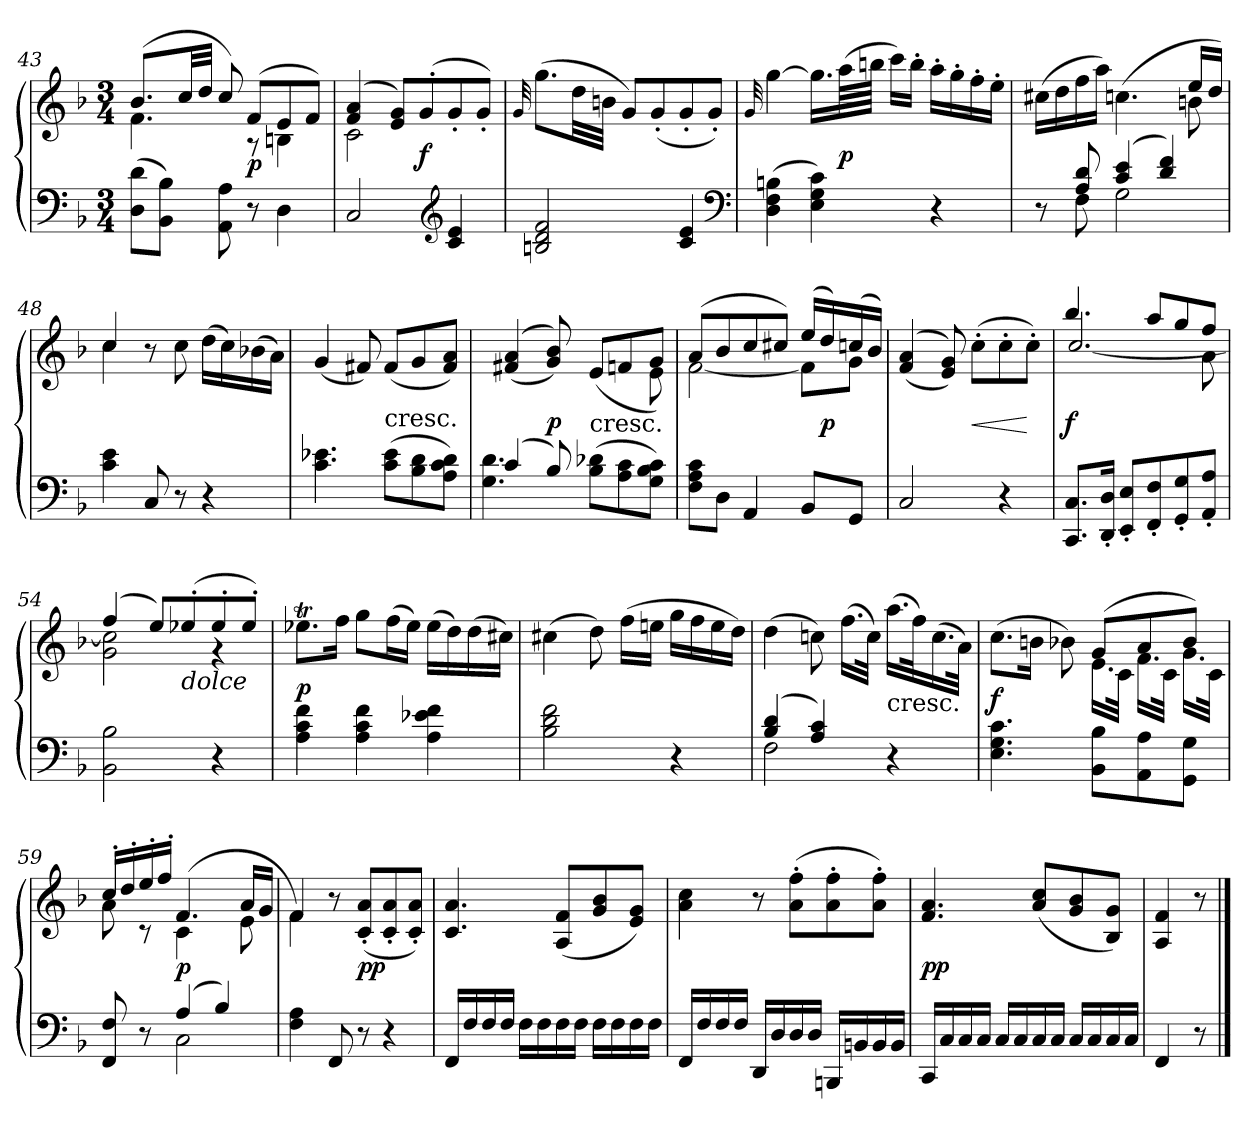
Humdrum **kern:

**kern	**kern	**dynam
*part1	*part1	*part1
*staff2	*staff1	*staff1/2
*clefF4	*clefG2	*
*k[b-]	*k[b-]	*
*M3/4	*M3/4	*
=43	=43	=43
*	*^	*
(8D 8dL	(8.b-L	4.f	.
8BB- 8B-J)	.	.	.
.	32ccLL	.	.
.	32ddJJJ	.	.
8AA 8A	8cc)	.	.
8r	(8fL	8r	p
4D	8e	4Bn	.
.	8fJ)	.	.
=44	=44	=44	=44
2C	(4f 4a	2c	.
.	8e 8gL)	.	.
.	(<8g'<	.	f
*clefG2	*	*	*
4c 4e	8g'<	4ryy	.
.	8g'<J)	.	.
*	*v	*v	*
=45	=45	=45
.	32qqg/	.
2Bn 2d 2f	(8.ggL	.
.	32ddLL	.
.	32bnJJJ	.
.	8gL)	.
.	(8g'	.
4c 4e	8g'	.
.	8g'J)	.
*clefF4	*	*
=46	=46	=46
.	32qqg	.
(4D 4F 4Bn	[4gg	.
4E 4G 4c)	16.ggLL]	.
.	(64aaLL	p
.	64bbnJJJJ	.
.	16cccLL)	.
.	16bb'JJ	.
4r	16aa'LL	.
.	16gg'	.
.	16ff'	.
.	16ee'JJ	.
=47	=47	=47
*^	*^	*
8r	8ryy	4ryy	(>16cc#XLL	.
.	.	.	16dd	.
8A 8d	8F	.	16ff	.
.	.	.	16aaJJ)	.
(4c 4e	2G	(>4.ccn\	4.ryy	.
4d 4f)	.	.	.	.
.	.	16eeLL	8bn	.
.	.	16ddJJ)	.	.
*v	*v	*	*	*
=48	=48	=48	=48
4c 4e	4cc	4cc	.
8C	2ryy	8r	.
8r	.	8cc	.
4r	.	(>16ddLL	.
.	.	16cc)	.
.	.	(>16b-X	.
.	.	16aJJ)	.
*	*v	*v	*
=49	=49	=49
4.c 4.e-X	(4g	.
.	8f#X)	.
!	!LO:TX:c:t=cresc.	!
(8c 8e-L	(8f#L	.
8B- 8d	8g	.
8A 8c 8dJ)	8f# 8aJ)	.
=50	=50	=50
*^	*^	*
(4c	4.G 4.d	(<(>4f#X 4a	2ryy	.
8B-)	.	8g 8b-))	.	p
!	!	!LO:TX:c:t=cresc.	!	!
4.ryy	(>8B- 8d-XL	(>8eL	.	.
.	8A 8c	8fn	8ryy	.
.	8G 8B- 8cJ)	8gJ)	8e	.
*v	*v	*	*	*
=51	=51	=51	=51
8F 8A 8cL	(8aL	[2f	.
8DJ	8b-	.	.
4AA	8cc	.	.
.	8cc#XJ)	.	.
8BB-L	(16eeLL	8fL]	.
.	16dd)	.	p
8GGJ	(16ccn	8gJ	.
.	16b-JJ)	.	.
*	*v	*v	*
=52	=52	=52
2C	(<(>4f 4a	.
.	8e 8g))	.
.	(8cc'L	<
4r	8cc'	.
.	8cc'J)	[
=53	=53	=53
*	*^	*
*	*	*^	*
8.CC 8.CL	4.bb-	[2.cc/	2ryy	f
16DD' 16D'Jk	.	.	.	.
8EE' 8E'L	.	.	.	.
8FF' 8F'	8aaL	.	.	.
8GG' 8G'	8gg	.	8ryy	.
8AA' 8A'J	8ffJ	.	8a\	.
*	*	*v	*v	*
=54	=54	=54	=54
2BB- 2B-	(4ff	2g 2cc]	.
.	8eeL)	.	.
!	!LO:TX:b:i:t=dolce	!	!
.	(8ee-X'	.	.
4r	8ee-'	4r	.
.	8ee-'J)	.	.
*	*v	*v	*
=55	=55	=55
4A 4c 4f	8.ee-XTL	p
.	16ffJk	.
4A 4c 4f	8ggL	.
.	(16ffL	.
.	16ee-JJ)	.
4A 4e-X 4f	(16ee-LL	.
.	16dd)	.
.	(16dd	.
.	16cc#XJJ)	.
=56	=56	=56
2B- 2d 2f	(4cc#X	.
.	8dd)	.
.	(16ffLL	.
.	16eenJJ	.
4r	16ggLL	.
.	16ff	.
.	16ee	.
.	16ddJJ)	.
=57	=57	=57
*^	*	*
(4B- 4d	2F	(4dd	.
4A 4c)	.	8ccn)	.
.	.	(16.ffLL	.
.	.	32ccJJk)	.
!	!	!LO:TX:c:t=cresc.	!
4r	4ryy	(16.aaLL	.
.	.	32ffK)	.
.	.	(16.cc	.
.	.	32aJJk)	.
*v	*v	*	*
=58	=58	=58
*	*^	*
4.E 4.G 4.c	4.ryy	(>8.ccL	f
.	.	16bnJk	.
.	.	8b-X)	.
8BB- 8B-L	(8gL	16.eLL	.
.	.	32cJJk	.
8AA 8A	8a	16.fLL	.
.	.	32cJJk	.
8GG 8GJ	8b-J)	16.gLL	.
.	.	32cJJk	.
=59	=59	=59	=59
*^	*	*	*
8FF 8F	4ryy	16cc'LL	8a	.
.	.	16dd'	.	.
8r	.	16ee'	8r	.
.	.	16ff'JJ	.	.
(4A	2C	(4.f	4c	p
4B-)	.	.	8ryy	.
.	.	16aLL	8e	.
.	.	16gJJ	.	.
*v	*v	*	*	*
=60	=60	=60	=60
4F 4A	4f	4f)	.
8FF	8r	2ryy	.
8r	(<8c'< 8a'<L	.	pp
4r	8c'< 8a'<	.	.
.	8c'< 8a'<J)	.	.
*	*v	*v	*
=61	=61	=61
16FF/LL	4.c 4.a	.
16F/	.	.
16F/	.	.
16F/JJ	.	.
16FLL	.	.
16F	.	.
16F	(8A 8fL	.
16FJJ	.	.
16FLL	8g 8b-	.
16F	.	.
16F	8e 8gJ)	.
16FJJ	.	.
=62	=62	=62
16FF/LL	4a 4cc	.
16F/	.	.
16F/	.	.
16F/JJ	.	.
16DDLL	8r	.
16D	.	.
16D	(8a' 8ff'L	.
16DJJ	.	.
16BBBnLL	8a' 8ff'	.
16BBn	.	.
16BB	8a' 8ff'J)	.
16BBJJ	.	.
=63	=63	=63
16CCLL	4.f 4.a	pp
16C	.	.
16C	.	.
16CJJ	.	.
16CLL	.	.
16C	.	.
16C	(8a 8ccL	.
16CJJ	.	.
16CLL	8g 8b-	.
16C	.	.
16C	8B- 8gJ)	.
16CJJ	.	.
=64	=64	=64
4FF	4A 4f	.
8r	8r	.
==	==	==
*-	*-	*-
